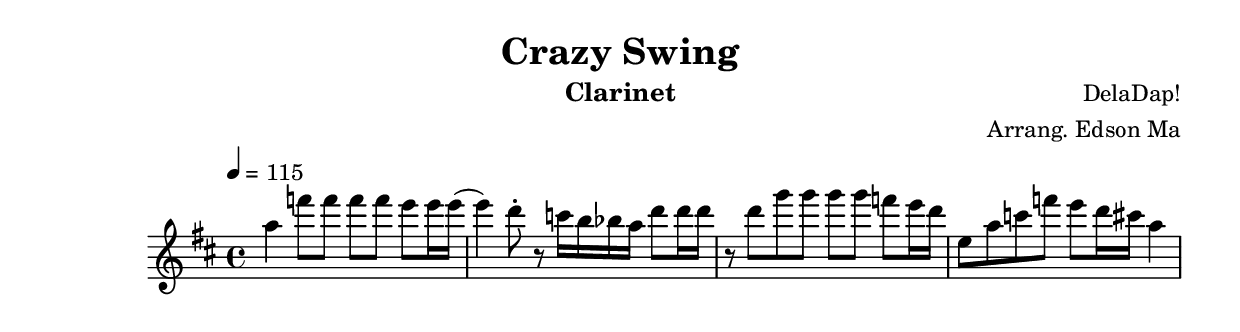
\version "2.18.2"

\header {
    title= "Crazy Swing"
    composer = "DelaDap!"
    arranger = "Arrang. Edson Ma"
    instrument = "Clarinet"
}

\paper {
        top-margin = 30
        bottom-margin = 20
}

defaultSetup = {
    \tempo 4 = 115
    \time 4/4
}

defaultKey = {
    \key d \major
}

clarinetSheet = {
     % Introduction with clarinet
     a''4 f'8 f8 f8 f8 e8 e16 e16 (|
     e4) d8-. r8 c16 b16 bes16 a16 d8 d16 d16 |
     r8 d8 g8 g8 g8 g8 f8 e16 d16 |
     e,8 a8 c8 f8 e8 d16 cis16 a4
}

clarinet =
\relative c' {
    \defaultSetup
    \clef treble
    \defaultKey
    \clarinetSheet
}

\score {
    \clarinet
}

